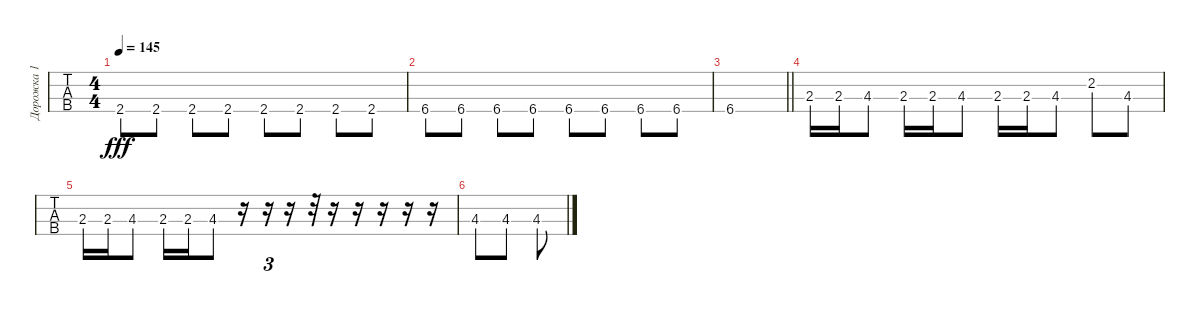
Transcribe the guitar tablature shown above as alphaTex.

\track ("Дорожка 1" "Дорожка 1") {instrument electricbasspick}
\staff {tabs}
\tuning (F2 C2 G1 C1) {hide}
\ts (4 4)
\tempo 145
\clef f4
\ks c
2.4.8{dy fff} 2.4.8 2.4.8 2.4.8 2.4.8 2.4.8 2.4.8 2.4.8 |
6.4.8 6.4.8 6.4.8 6.4.8 6.4.8 6.4.8 6.4.8 6.4.8 |
\barLineRight lightlight
6.4.1 |
2.3.16 2.3.16 4.3.8 2.3.16 2.3.16 4.3.8 2.3.16 2.3.16 4.3.8 2.2.8 4.3.8 |
2.3.16 2.3.16 4.3.8 2.3.16 2.3.16 4.3.8 r.16 r.16{tu (3 2)} r.16 r.32 r.16 r.16 r.16 r.16 r.16 |
4.3.8 4.3.8 4.3.8
